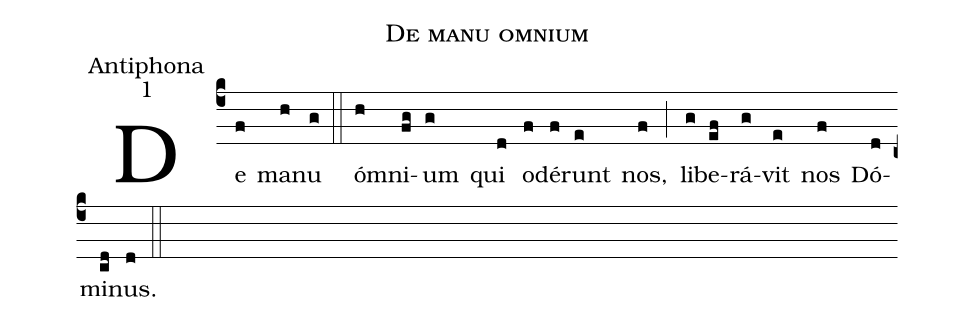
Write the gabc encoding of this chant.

name:De manu omnium;
office-part:Antiphona;
mode:1;
%%
(c4) De(f) ma(h)nu(g) (::)
óm(h)ni(fg)um(g) qui(d) o(f)dé(f)runt(e) nos,(f) (;) li(g)be(ef)rá(g)vit(e) nos(f) Dó(d)mi(cd)nus.(d) (::)
